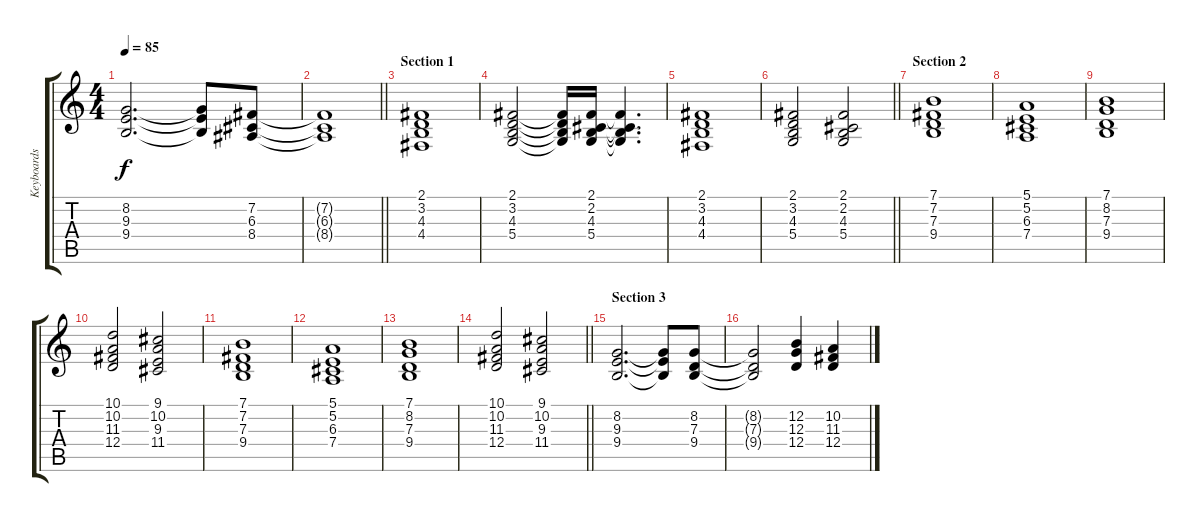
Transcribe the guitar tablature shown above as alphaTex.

\track ("Keyboards" "Keyboards") {instrument synthstrings1}
\staff {score tabs}
\tuning (E4 B3 G3 D3 A2 E2) {hide}
\ts (4 4)
\tempo 85
\clef g2
\ks c
(8.2 9.3 9.4).2{d dy f} (8.2{t} 9.3{t} 9.4{t}).8 (7.2 6.3 8.4).8 |
\barLineRight lightlight
(7.2{t} 6.3{t} 8.4{t}).1 |
\section ("" "Section 1")
(2.1 3.2 4.3 4.4).1 |
(2.1 3.2 4.3 5.4).2 (2.1{t} 3.2{t} 4.3{t} 5.4{t}).16 (2.1 2.2 4.3 5.4).16 (2.1{t} 2.2{t} 4.3{t} 5.4{t}).4{d} |
(2.1 3.2 4.3 4.4).1 |
\barLineRight lightlight
(2.1 3.2 4.3 5.4).2 (2.1 2.2 4.3 5.4).2 |
\section ("" "Section 2")
(7.1 7.2 7.3 9.4).1 |
(5.1 5.2 6.3 7.4).1 |
(7.1 8.2 7.3 9.4).1 |
(10.1 10.2 11.3 12.4).2 (9.1 10.2 9.3 11.4).2 |
(7.1 7.2 7.3 9.4).1 |
(5.1 5.2 6.3 7.4).1 |
(7.1 8.2 7.3 9.4).1 |
\barLineRight lightlight
(10.1 10.2 11.3 12.4).2 (9.1 10.2 9.3 11.4).2 |
\section ("" "Section 3")
(8.2 9.3 9.4).2{d} (8.2{t} 9.3{t} 9.4{t}).8 (8.2 7.3 9.4).8 |
(8.2{t} 7.3{t} 9.4{t}).2 (12.2 12.3 12.4).4 (10.2 11.3 12.4).4
